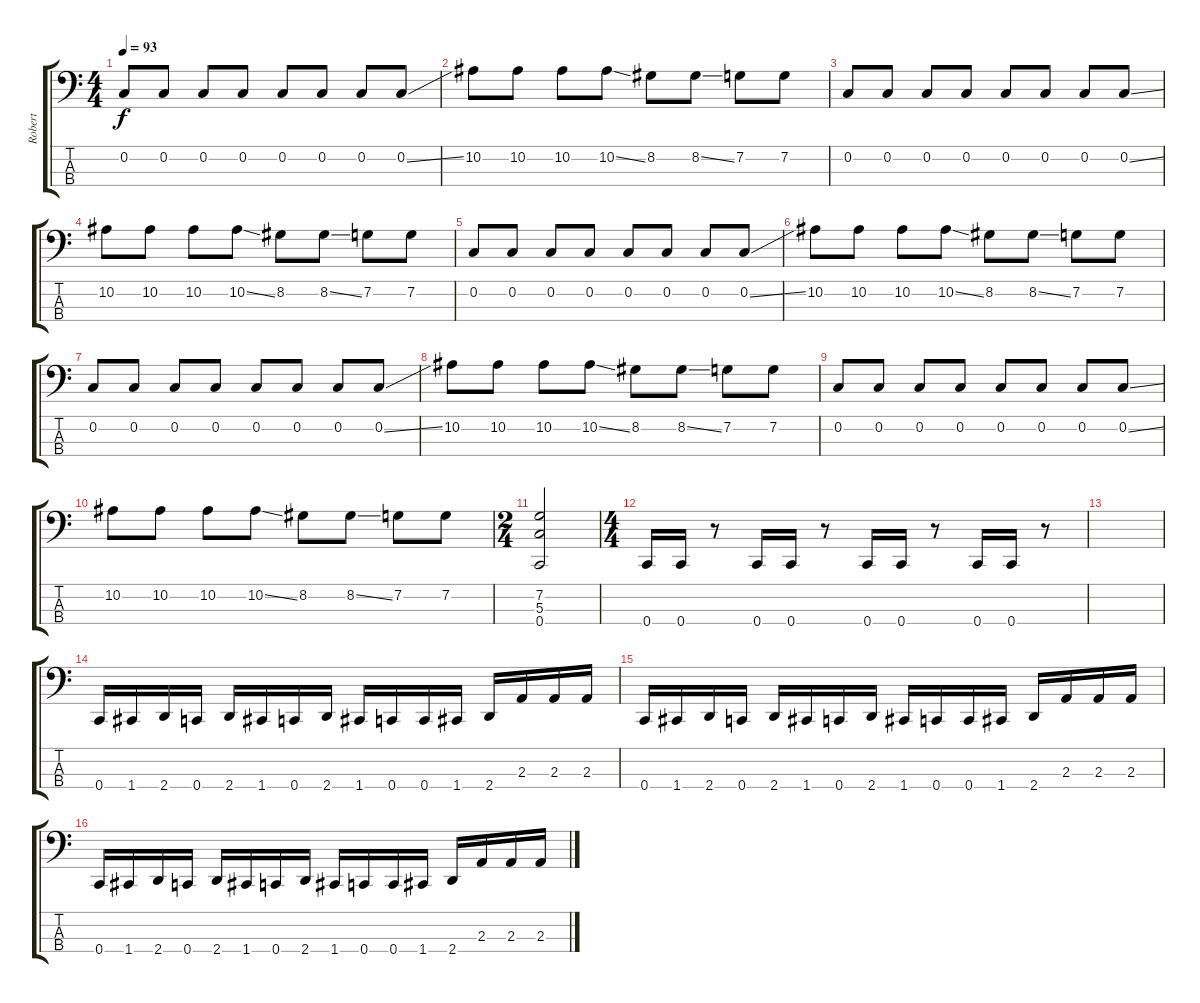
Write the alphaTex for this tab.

\track ("Robert" "Robert") {instrument electricbassfinger}
\staff {score tabs}
\tuning (F2 C2 G1 C1) {hide}
\ts (4 4)
\tempo 93
\clef f4
\ks c
0.2.8{dy f} 0.2.8 0.2.8 0.2.8 0.2.8 0.2.8 0.2.8 0.2{ss}.8 |
10.2.8 10.2.8 10.2.8 10.2{ss}.8 8.2.8 8.2{ss}.8 7.2.8 7.2.8 |
0.2.8 0.2.8 0.2.8 0.2.8 0.2.8 0.2.8 0.2.8 0.2{ss}.8 |
10.2.8 10.2.8 10.2.8 10.2{ss}.8 8.2.8 8.2{ss}.8 7.2.8 7.2.8 |
0.2.8 0.2.8 0.2.8 0.2.8 0.2.8 0.2.8 0.2.8 0.2{ss}.8 |
10.2.8 10.2.8 10.2.8 10.2{ss}.8 8.2.8 8.2{ss}.8 7.2.8 7.2.8 |
0.2.8 0.2.8 0.2.8 0.2.8 0.2.8 0.2.8 0.2.8 0.2{ss}.8 |
10.2.8 10.2.8 10.2.8 10.2{ss}.8 8.2.8 8.2{ss}.8 7.2.8 7.2.8 |
0.2.8 0.2.8 0.2.8 0.2.8 0.2.8 0.2.8 0.2.8 0.2{ss}.8 |
10.2.8 10.2.8 10.2.8 10.2{ss}.8 8.2.8 8.2{ss}.8 7.2.8 7.2.8 |
\ts (2 4)
(7.2 5.3 0.4).2 |
\ts (4 4)
0.4.16 0.4.16 r.8 0.4.16 0.4.16 r.8 0.4.16 0.4.16 r.8 0.4.16 0.4.16 r.8 |
|
0.4.16 1.4.16 2.4.16 0.4.16 2.4.16 1.4.16 0.4.16 2.4.16 1.4.16 0.4.16 0.4.16 1.4.16 2.4.16 2.3.16 2.3.16 2.3.16 |
0.4.16 1.4.16 2.4.16 0.4.16 2.4.16 1.4.16 0.4.16 2.4.16 1.4.16 0.4.16 0.4.16 1.4.16 2.4.16 2.3.16 2.3.16 2.3.16 |
0.4.16 1.4.16 2.4.16 0.4.16 2.4.16 1.4.16 0.4.16 2.4.16 1.4.16 0.4.16 0.4.16 1.4.16 2.4.16 2.3.16 2.3.16 2.3.16
